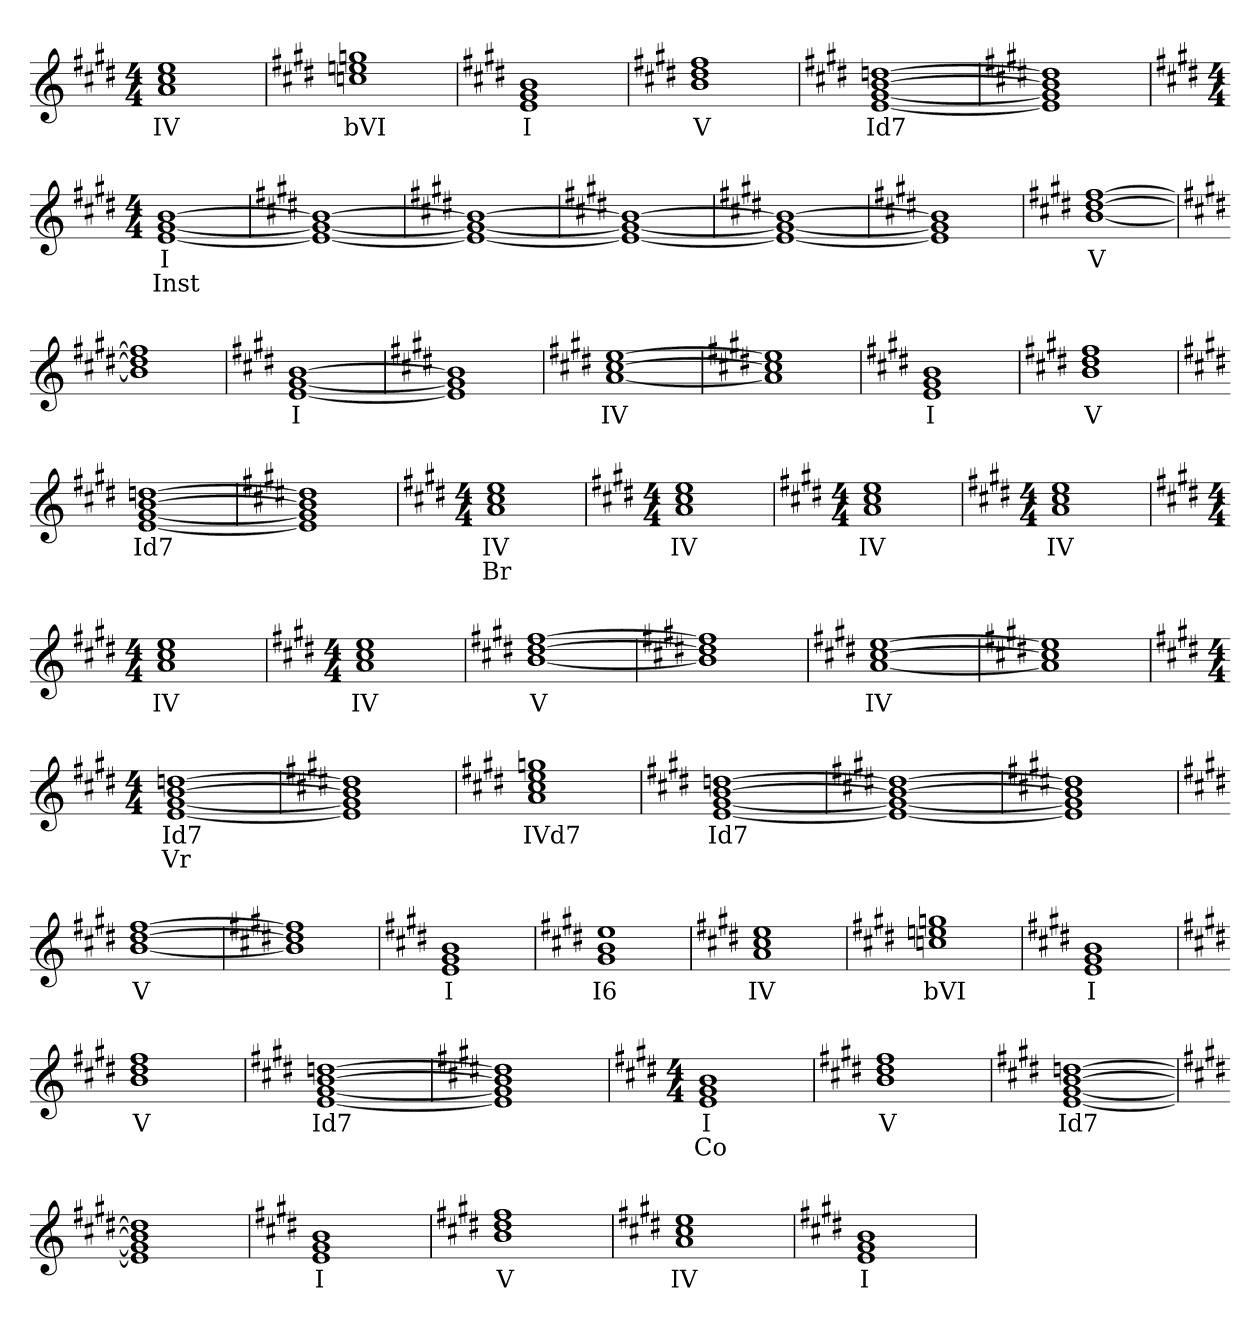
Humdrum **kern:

**kern	**text	**text
*part1	*part1	*part1
*staff1	*staff1	*staff1
*k[f#c#g#d#]	*	*
*E:	*	*
*M4/4	*	*
=	=	=
1a 1cc# 1ee	IV	.
=	=	=
*k[f#c#g#d#]	*	*
*E:	*	*
1ccn 1een 1ggn	bVI	.
=	=	=
*k[f#c#g#d#]	*	*
*E:	*	*
1e 1g# 1b	I	.
=	=	=
*k[f#c#g#d#]	*	*
*E:	*	*
1b 1dd# 1ff#	V	.
=	=	=
*k[f#c#g#d#]	*	*
*E:	*	*
[1e [1g# [1b [1ddn	Id7	.
=	=	=
*k[f#c#g#d#]	*	*
*E:	*	*
1e] 1g#] 1b] 1ddn]	.	.
=	=	=
*k[f#c#g#d#]	*	*
*E:	*	*
*M4/4	*	*
[1e [1g# [1b	I	Inst
=	=	=
*k[f#c#g#d#]	*	*
*E:	*	*
1e_ 1g#_ 1b_	.	.
=	=	=
*k[f#c#g#d#]	*	*
*E:	*	*
1e_ 1g#_ 1b_	.	.
=	=	=
*k[f#c#g#d#]	*	*
*E:	*	*
1e_ 1g#_ 1b_	.	.
=	=	=
*k[f#c#g#d#]	*	*
*E:	*	*
1e_ 1g#_ 1b_	.	.
=	=	=
*k[f#c#g#d#]	*	*
*E:	*	*
1e] 1g#] 1b]	.	.
=	=	=
*k[f#c#g#d#]	*	*
*E:	*	*
[1b [1dd# [1ff#	V	.
=	=	=
*k[f#c#g#d#]	*	*
*E:	*	*
1b] 1dd#] 1ff#]	.	.
=	=	=
*k[f#c#g#d#]	*	*
*E:	*	*
[1e [1g# [1b	I	.
=	=	=
*k[f#c#g#d#]	*	*
*E:	*	*
1e] 1g#] 1b]	.	.
=	=	=
*k[f#c#g#d#]	*	*
*E:	*	*
[1a [1cc# [1ee	IV	.
=	=	=
*k[f#c#g#d#]	*	*
*E:	*	*
1a] 1cc#] 1ee]	.	.
=	=	=
*k[f#c#g#d#]	*	*
*E:	*	*
1e 1g# 1b	I	.
=	=	=
*k[f#c#g#d#]	*	*
*E:	*	*
1b 1dd# 1ff#	V	.
=	=	=
*k[f#c#g#d#]	*	*
*E:	*	*
[1e [1g# [1b [1ddn	Id7	.
=	=	=
*k[f#c#g#d#]	*	*
*E:	*	*
1e] 1g#] 1b] 1ddn]	.	.
=	=	=
*k[f#c#g#d#]	*	*
*E:	*	*
*M4/4	*	*
1a 1cc# 1ee	IV	Br
=	=	=
*k[f#c#g#d#]	*	*
*E:	*	*
*M4/4	*	*
1a 1cc# 1ee	IV	.
=	=	=
*k[f#c#g#d#]	*	*
*E:	*	*
*M4/4	*	*
1a 1cc# 1ee	IV	.
=	=	=
*k[f#c#g#d#]	*	*
*E:	*	*
*M4/4	*	*
1a 1cc# 1ee	IV	.
=	=	=
*k[f#c#g#d#]	*	*
*E:	*	*
*M4/4	*	*
1a 1cc# 1ee	IV	.
=	=	=
*k[f#c#g#d#]	*	*
*E:	*	*
*M4/4	*	*
1a 1cc# 1ee	IV	.
=	=	=
*k[f#c#g#d#]	*	*
*E:	*	*
[1b [1dd# [1ff#	V	.
=	=	=
*k[f#c#g#d#]	*	*
*E:	*	*
1b] 1dd#] 1ff#]	.	.
=	=	=
*k[f#c#g#d#]	*	*
*E:	*	*
[1a [1cc# [1ee	IV	.
=	=	=
*k[f#c#g#d#]	*	*
*E:	*	*
1a] 1cc#] 1ee]	.	.
=	=	=
*k[f#c#g#d#]	*	*
*E:	*	*
*M4/4	*	*
[1e [1g# [1b [1ddn	Id7	Vr
=	=	=
*k[f#c#g#d#]	*	*
*E:	*	*
1e] 1g#] 1b] 1ddn]	.	.
=	=	=
*k[f#c#g#d#]	*	*
*E:	*	*
1a 1cc# 1ee 1ggn	IVd7	.
=	=	=
*k[f#c#g#d#]	*	*
*E:	*	*
[1e [1g# [1b [1ddn	Id7	.
=	=	=
*k[f#c#g#d#]	*	*
*E:	*	*
1e_ 1g#_ 1b_ 1ddn_	.	.
=	=	=
*k[f#c#g#d#]	*	*
*E:	*	*
1e] 1g#] 1b] 1ddn]	.	.
=	=	=
*k[f#c#g#d#]	*	*
*E:	*	*
[1b [1dd# [1ff#	V	.
=	=	=
*k[f#c#g#d#]	*	*
*E:	*	*
1b] 1dd#] 1ff#]	.	.
=	=	=
*k[f#c#g#d#]	*	*
*E:	*	*
1e 1g# 1b	I	.
=	=	=
*k[f#c#g#d#]	*	*
*E:	*	*
1g# 1b 1ee	I6	.
=	=	=
*k[f#c#g#d#]	*	*
*E:	*	*
1a 1cc# 1ee	IV	.
=	=	=
*k[f#c#g#d#]	*	*
*E:	*	*
1ccn 1een 1ggn	bVI	.
=	=	=
*k[f#c#g#d#]	*	*
*E:	*	*
1e 1g# 1b	I	.
=	=	=
*k[f#c#g#d#]	*	*
*E:	*	*
1b 1dd# 1ff#	V	.
=	=	=
*k[f#c#g#d#]	*	*
*E:	*	*
[1e [1g# [1b [1ddn	Id7	.
=	=	=
*k[f#c#g#d#]	*	*
*E:	*	*
1e] 1g#] 1b] 1ddn]	.	.
=	=	=
*k[f#c#g#d#]	*	*
*E:	*	*
*M4/4	*	*
1e 1g# 1b	I	Co
=	=	=
*k[f#c#g#d#]	*	*
*E:	*	*
1b 1dd# 1ff#	V	.
=	=	=
*k[f#c#g#d#]	*	*
*E:	*	*
[1e [1g# [1b [1ddn	Id7	.
=	=	=
*k[f#c#g#d#]	*	*
*E:	*	*
1e] 1g#] 1b] 1ddn]	.	.
=	=	=
*k[f#c#g#d#]	*	*
*E:	*	*
1e 1g# 1b	I	.
=	=	=
*k[f#c#g#d#]	*	*
*E:	*	*
1b 1dd# 1ff#	V	.
=	=	=
*k[f#c#g#d#]	*	*
*E:	*	*
1a 1cc# 1ee	IV	.
=	=	=
*k[f#c#g#d#]	*	*
*E:	*	*
1e 1g# 1b	I	.
=	=	=
*-	*-	*-
